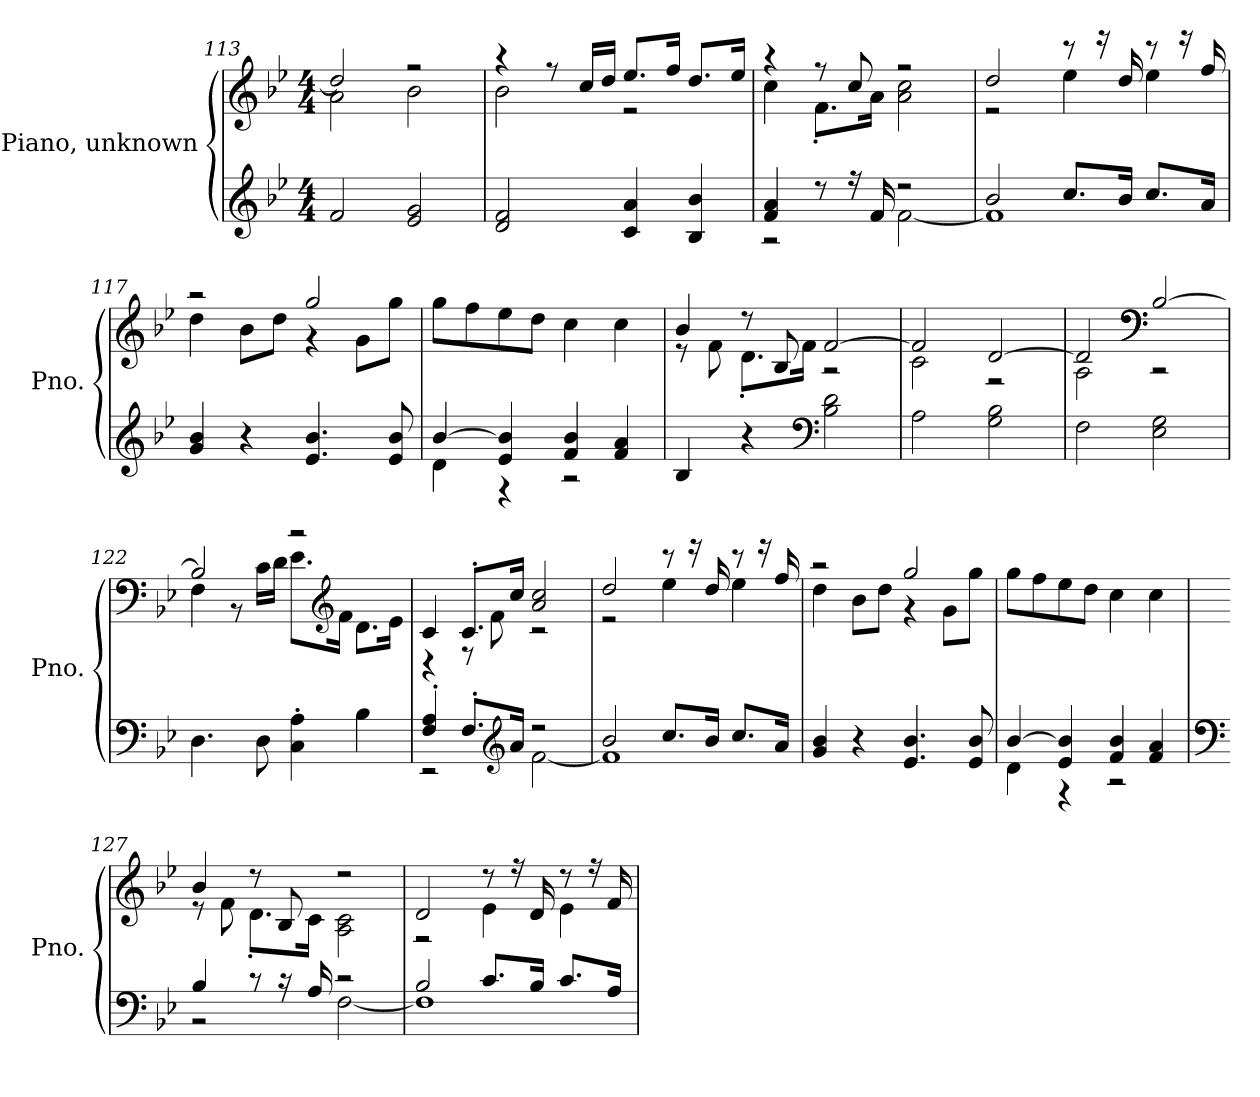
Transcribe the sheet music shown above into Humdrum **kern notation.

**kern	**kern
*part1	*part1
*staff2	*staff1
*I"Piano, unknown	*
*I'Pno.	*
*clefG2	*clefG2
*k[b-e-]	*k[b-e-]
*M4/4	*M4/4
=113	=113
*	*^
2f/	2dd/]	2a\
2e-/ 2g/	2r	2b-\
!!LO:LB:g=z	!!
=114	=114	=114
2d/ 2f/	4r	2b-\
.	8r	.
.	16cc/LL	.
.	16dd/JJ	.
4c/ 4a/	8.ee-/L	2r
.	16ff/Jk	.
4B-/ 4b-/	8.dd/L	.
.	16ee-/Jk	.
=115	=115	=115
*^	*	*
4f/ 4a/	2r	4r	4cc\
8r	.	8r	8.f'\L
16r	.	8cc/	.
16f/	.	.	16a\Jk
2r	[2f\	2r	2a\ 2cc\
=116	=116	=116	=116
2b-/	1f]	2dd/	2r
8.cc/L	.	8r	4ee-\
.	.	16r	.
16b-/Jk	.	16dd/	.
8.cc/L	.	8r	4ee-\
.	.	16r	.
16a/Jk	.	16ff/	.
*v	*v	*	*
=117	=117	=117
4g/ 4b-/	2r	4dd\
4r	.	8b-\L
.	.	8dd\J
4.e-/ 4.b-/	2gg/	4r
.	.	8g\L
8e-/ 8b-/	.	8gg\J
*	*v	*v
=118	=118
*^	*
[4b-/	4d\	8gg\L
.	.	8ff\
4e-/ 4b-/]	4r	8ee-\
.	.	8dd\J
4f/ 4b-/	2r	4cc\
4f/ 4a/	.	4cc\
*v	*v	*
!!LO:PB:g=z
=119	=119
*	*^
4B-/	4b-/	8r
.	.	8f\
4r	8r	8.d'\L
.	8B-/	.
.	.	16f\Jk
*clefF4	*	*
2B-\ 2d\	[2f/	2r
=120	=120	=120
2A\	2f/]	2c\
2G\ 2B-\	[2d/	2r
=121	=121	=121
2F\	2d/]	2A\
*	*clefF4	*
2E-\ 2G\	[2B-/	2r
=122	=122	=122
4.D\	2B-/]	4F\
.	.	8r
8D\	.	16c\LL
.	.	16d\JJ
4C\' 4A\'	2r	8.e-\L
*	*clefG2	*
.	.	16f\Jk
4B-\	.	8.d\L
.	.	16e-\Jk
=123	=123	=123
*^	*	*
4F/' 4A/'	2r	4c/	4r
8.F'/L	.	8.c'/L	8r
.	.	.	8f\
*clefG2	*	*	*
16a/Jk	.	16cc/Jk	.
2r	[2f\	2a/ 2cc/	2r
!!LO:LB:g=z	!!
=124	=124	=124	=124
2b-/	1f]	2dd/	2r
8.cc/L	.	8r	4ee-\
.	.	16r	.
16b-/Jk	.	16dd/	.
8.cc/L	.	8r	4ee-\
.	.	16r	.
16a/Jk	.	16ff/	.
*v	*v	*	*
=125	=125	=125
4g/ 4b-/	2r	4dd\
4r	.	8b-\L
.	.	8dd\J
4.e-/ 4.b-/	2gg/	4r
.	.	8g\L
8e-/ 8b-/	.	8gg\J
*	*v	*v
=126	=126
*^	*
[4b-/	4d\	8gg\L
.	.	8ff\
4e-/ 4b-/]	4r	8ee-\
.	.	8dd\J
4f/ 4b-/	2r	4cc\
4f/ 4a/	.	4cc\
=127	=127	=127
*clefF4	*	*
*	*	*^
4B-/	2r	4b-/	8r
.	.	.	8f\
8r	.	8r	8.d'\L
16r	.	8B-/	.
16A/	.	.	16c\Jk
2r	[2F\	2r	2A\ 2c\
=128	=128	=128	=128
2B-/	1F]	2d/	2r
8.c/L	.	8r	4e-\
.	.	16r	.
16B-/Jk	.	16d/	.
8.c/L	.	8r	4e-\
.	.	16r	.
16A/Jk	.	16f/	.
*v	*v	*	*
*	*v	*v
=	=
*-	*-
